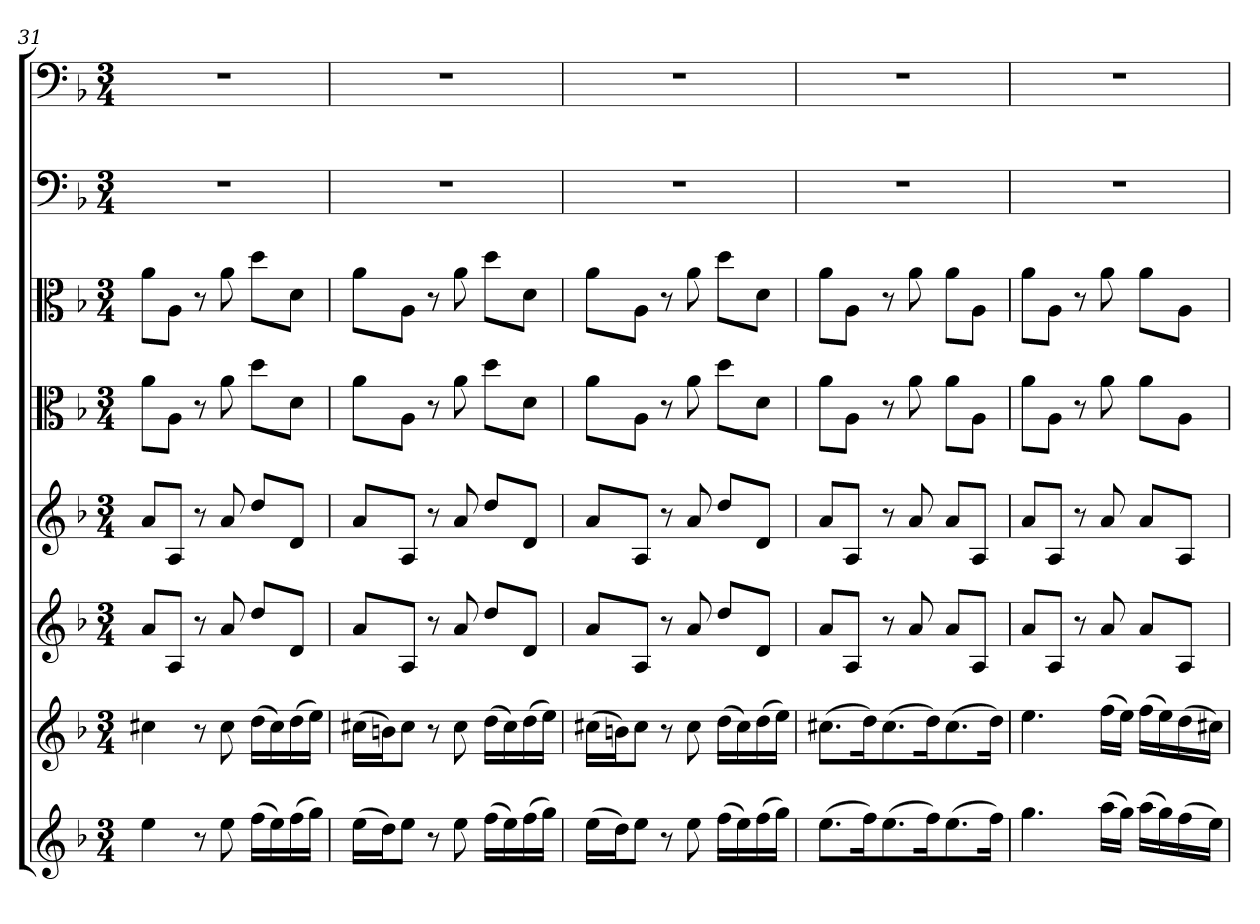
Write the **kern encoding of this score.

**kern	**kern	**kern	**kern	**kern	**kern	**kern	**kern
*part8	*part7	*part6	*part5	*part4	*part3	*part2	*part1
*staff8	*staff7	*staff6	*staff5	*staff4	*staff3	*staff2	*staff1
*clefG2	*clefG2	*clefG2	*clefG2	*clefC3	*clefC3	*clefF4	*clefF4
*k[b-]	*k[b-]	*k[b-]	*k[b-]	*k[b-]	*k[b-]	*k[b-]	*k[b-]
*d:	*d:	*d:	*d:	*d:	*d:	*d:	*d:
*M3/4	*M3/4	*M3/4	*M3/4	*M3/4	*M3/4	*M3/4	*M3/4
=31	=31	=31	=31	=31	=31	=31	=31
4ee\	4cc#X\	8a/L	8a/L	8a\L	8a\L	2.r	2.r
.	.	8A/J	8A/J	8A\J	8A\J	.	.
8r	8r	8r	8r	8r	8r	.	.
8ee\	8cc#\	8a/	8a/	8a\	8a\	.	.
(16ff\LL	(16dd\LL	8dd/L	8dd/L	8dd\L	8dd\L	.	.
16ee\)	16cc#\)	.	.	.	.	.	.
(16ff\	(16dd\	8d/J	8d/J	8d\J	8d\J	.	.
16gg\JJ)	16ee\JJ)	.	.	.	.	.	.
=32	=32	=32	=32	=32	=32	=32	=32
(16ee\LL	(16cc#X\LL	8a/L	8a/L	8a\L	8a\L	2.r	2.r
16dd\J)	16bn\J)	.	.	.	.	.	.
8ee\J	8cc#\J	8A/J	8A/J	8A\J	8A\J	.	.
8r	8r	8r	8r	8r	8r	.	.
8ee\	8cc#\	8a/	8a/	8a\	8a\	.	.
(16ff\LL	(16dd\LL	8dd/L	8dd/L	8dd\L	8dd\L	.	.
16ee\)	16cc#\)	.	.	.	.	.	.
(16ff\	(16dd\	8d/J	8d/J	8d\J	8d\J	.	.
16gg\JJ)	16ee\JJ)	.	.	.	.	.	.
=33	=33	=33	=33	=33	=33	=33	=33
(16ee\LL	(16cc#X\LL	8a/L	8a/L	8a\L	8a\L	2.r	2.r
16dd\J)	16bn\J)	.	.	.	.	.	.
8ee\J	8cc#\J	8A/J	8A/J	8A\J	8A\J	.	.
8r	8r	8r	8r	8r	8r	.	.
8ee\	8cc#\	8a/	8a/	8a\	8a\	.	.
(16ff\LL	(16dd\LL	8dd/L	8dd/L	8dd\L	8dd\L	.	.
16ee\)	16cc#\)	.	.	.	.	.	.
(16ff\	(16dd\	8d/J	8d/J	8d\J	8d\J	.	.
16gg\JJ)	16ee\JJ)	.	.	.	.	.	.
=34	=34	=34	=34	=34	=34	=34	=34
(8.ee\L	(8.cc#X\L	8a/L	8a/L	8a\L	8a\L	2.r	2.r
.	.	8A/J	8A/J	8A\J	8A\J	.	.
16ff\K)	16dd\K)	.	.	.	.	.	.
(8.ee\	(8.cc#\	8r	8r	8r	8r	.	.
.	.	8a/	8a/	8a\	8a\	.	.
16ff\K)	16dd\K)	.	.	.	.	.	.
(8.ee\	(8.cc#\	8a/L	8a/L	8a\L	8a\L	.	.
.	.	8A/J	8A/J	8A\J	8A\J	.	.
16ff\Jk)	16dd\Jk)	.	.	.	.	.	.
=35	=35	=35	=35	=35	=35	=35	=35
4.gg\	4.ee\	8a/L	8a/L	8a\L	8a\L	2.r	2.r
.	.	8A/J	8A/J	8A\J	8A\J	.	.
.	.	8r	8r	8r	8r	.	.
(16aa\LL	(16ff\LL	8a/	8a/	8a\	8a\	.	.
16gg\JJ)	16ee\JJ)	.	.	.	.	.	.
(16aa\LL	(16ff\LL	8a/L	8a/L	8a\L	8a\L	.	.
16gg\)	16ee\)	.	.	.	.	.	.
(16ff\	(16dd\	8A/J	8A/J	8A\J	8A\J	.	.
16ee\JJ)	16cc#X\JJ)	.	.	.	.	.	.
=	=	=	=	=	=	=	=
*-	*-	*-	*-	*-	*-	*-	*-
